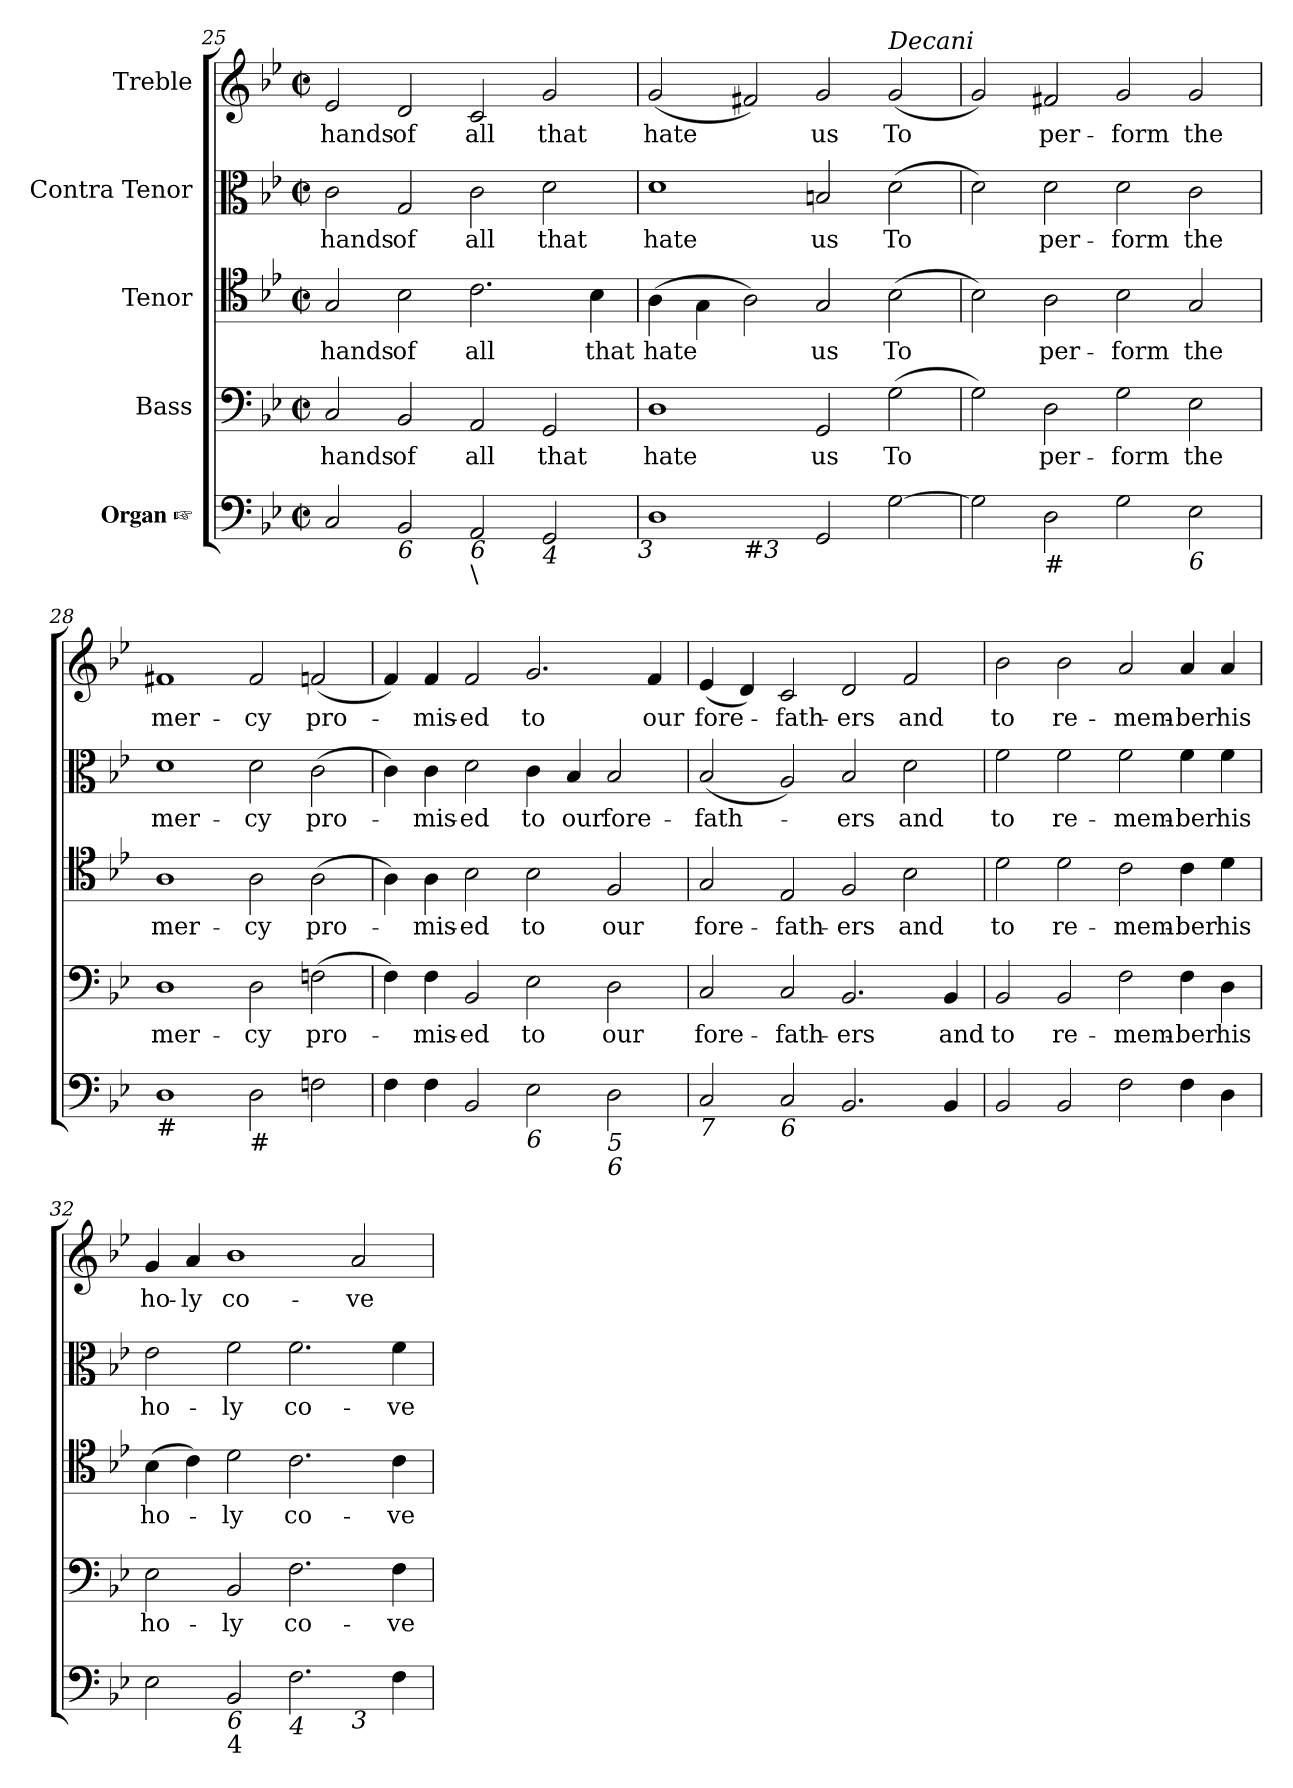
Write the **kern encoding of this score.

**kern	**kern	**text	**kern	**text	**kern	**text	**kern	**text
*part5	*part4	*part4	*part3	*part3	*part2	*part2	*part1	*part1
*staff5	*staff4	*staff4	*staff3	*staff3	*staff2	*staff2	*staff1	*staff1
*I"Organ     ☞	*I"Bass	*	*I"Tenor	*	*I"Contra Tenor	*	*I"Treble	*
!!LO:PB:g=z
*clefF4	*clefF4	*	*clefC4	*	*clefC3	*	*clefG2	*
*k[b-e-]	*k[b-e-]	*	*k[b-e-]	*	*k[b-e-]	*	*k[b-e-]	*
*g:	*g:	*	*g:	*	*g:	*	*g:	*
*M2/2	*M2/2	*	*M2/2	*	*M2/2	*	*M2/2	*
*met(c|)	*met(c|)	*	*met(c|)	*	*met(c|)	*	*met(c|)	*
=25	=25	=25	=25	=25	=25	=25	=25	=25
!	!	!LO:LY:b	!	!LO:LY:b	!	!LO:LY:b	!	!LO:LY:b
2C/	2C/	hands	2G/	hands	2c\	hands	2e-/	hands
!LO:TX:b:i:t=6	!	!	!	!	!	!	!	!
!	!	!LO:LY:b	!	!LO:LY:b	!	!LO:LY:b	!	!LO:LY:b
2BB-/	2BB-/	of	2B-\	of	2G/	of	2d/	of
!LO:TX:b:i:t=6	!	!	!	!	!	!	!	!
!LO:TX:b:t=\	!	!	!	!	!	!	!	!
!	!	!LO:LY:b	!	!LO:LY:b	!	!LO:LY:b	!	!LO:LY:b
2AA/	2AA/	all	2.c\	all	2c\	all	2c/	all
!LO:TX:b:i:t=4	!	!	!	!	!	!	!	!
!	!	!LO:LY:b	!	!	!	!LO:LY:b	!	!LO:LY:b
2GG/	2GG/	that	.	.	2d\	that	2g/	that
!	!	!	!	!LO:LY:b	!	!	!	!
.	.	.	4B-\	that	.	.	.	.
!LO:TX:b:i:t=3	!	!	!	!	!	!	!	!
=26	=26	=26	=26	=26	=26	=26	=26	=26
!LO:TX:b:i:t=4	!	!	!	!	!	!	!	!
!	!	!LO:LY:b	!	!LO:LY:b	!	!LO:LY:b	!	!LO:LY:b
*^	*	*	*	*	*	*	*	*
1D	2ryy	1D	hate	(>4A\	hate	1d	hate	(<2g/	hate
.	.	.	.	4G\	.	.	.	.	.
!	!LO:TX:b:i:t=#3	!	!	!	!	!	!	!	!
.	1.ryy	.	.	2A\)	.	.	.	2f#X/)	.
!	!	!	!LO:LY:b	!	!LO:LY:b	!	!LO:LY:b	!	!LO:LY:b
2GG/	.	2GG/	us	2G/	us	2Bn/	us	2g/	us
!	!	!	!	!	!	!	!	!LO:TX:a:i:t=Decani	!
!	!	!	!LO:LY:b	!	!LO:LY:b	!	!LO:LY:b	!	!LO:LY:b
[2G\	.	(>2G\	To	(>2B-\	To	(>2d\	To	(<2g/	To
*v	*v	*	*	*	*	*	*	*	*
=27	=27	=27	=27	=27	=27	=27	=27	=27
2G\]	2G\)	.	2B-\)	.	2d\)	.	2g/)	.
!LO:TX:b:i:t=#	!	!	!	!	!	!	!	!
!	!	!LO:LY:b	!	!LO:LY:b	!	!LO:LY:b	!	!LO:LY:b
2D\	2D\	per-	2A\	per-	2d\	per-	2f#X/	per-
!	!	!LO:LY:b	!	!LO:LY:b	!	!LO:LY:b	!	!LO:LY:b
2G\	2G\	-form	2B-\	-form	2d\	-form	2g/	-form
!LO:TX:b:i:t=6	!	!	!	!	!	!	!	!
!	!	!LO:LY:b	!	!LO:LY:b	!	!LO:LY:b	!	!LO:LY:b
2E-\	2E-\	the	2G/	the	2c\	the	2g/	the
=28	=28	=28	=28	=28	=28	=28	=28	=28
!LO:TX:b:i:t=#	!	!	!	!	!	!	!	!
!	!	!LO:LY:b	!	!LO:LY:b	!	!LO:LY:b	!	!LO:LY:b
1D	1D	mer-	1A	mer-	1d	mer-	1f#X	mer-
!LO:TX:b:i:t=#	!	!	!	!	!	!	!	!
!	!	!LO:LY:b	!	!LO:LY:b	!	!LO:LY:b	!	!LO:LY:b
2D\	2D\	-cy	2A\	-cy	2d\	-cy	2f#/	-cy
!	!	!LO:LY:b	!	!LO:LY:b	!	!LO:LY:b	!	!LO:LY:b
2Fn\	(>2Fn\	pro-	(>2A\	pro-	(>2c\	pro-	(<2fn/	pro-
!!LO:LB:g=z
=29	=29	=29	=29	=29	=29	=29	=29	=29
4F\	4F\)	.	4A\)	.	4c\)	.	4f/)	.
!	!	!LO:LY:b	!	!LO:LY:b	!	!LO:LY:b	!	!LO:LY:b
4F\	4F\	-mis-	4A\	-mis-	4c\	-mis-	4f/	-mis-
!	!	!LO:LY:b	!	!LO:LY:b	!	!LO:LY:b	!	!LO:LY:b
2BB-/	2BB-/	-ed	2B-\	-ed	2d\	-ed	2f/	-ed
!LO:TX:b:i:t=6	!	!	!	!	!	!	!	!
!	!	!LO:LY:b	!	!LO:LY:b	!	!LO:LY:b	!	!LO:LY:b
2E-\	2E-\	to	2B-\	to	4c\	to	2.g/	to
!	!	!	!	!	!	!LO:LY:b	!	!
.	.	.	.	.	4B-/	our	.	.
!LO:TX:b:i:t=5	!	!	!	!	!	!	!	!
!LO:TX:b:i:t=6	!	!	!	!	!	!	!	!
!	!	!LO:LY:b	!	!LO:LY:b	!	!LO:LY:b	!	!
2D\	2D\	our	2F/	our	2B-/	fore-	.	.
!	!	!	!	!	!	!	!	!LO:LY:b
.	.	.	.	.	.	.	4f/	our
=30	=30	=30	=30	=30	=30	=30	=30	=30
!LO:TX:b:i:t=7	!	!	!	!	!	!	!	!
!	!	!LO:LY:b	!	!LO:LY:b	!	!LO:LY:b	!	!LO:LY:b
2C/	2C/	fore-	2G/	fore-	(<2B-/	-fath-	(<4e-/	fore-
.	.	.	.	.	.	.	4d/)	.
!LO:TX:b:i:t=6	!	!	!	!	!	!	!	!
!	!	!LO:LY:b	!	!LO:LY:b	!	!	!	!LO:LY:b
2C/	2C/	-fath-	2E-/	-fath-	2A/)	.	2c/	-fath-
!	!	!LO:LY:b	!	!LO:LY:b	!	!LO:LY:b	!	!LO:LY:b
2.BB-/	2.BB-/	-ers	2F/	-ers	2B-/	-ers	2d/	-ers
!	!	!	!	!LO:LY:b	!	!LO:LY:b	!	!LO:LY:b
.	.	.	2B-\	and	2d\	and	2f/	and
!	!	!LO:LY:b	!	!	!	!	!	!
4BB-/	4BB-/	and	.	.	.	.	.	.
=31	=31	=31	=31	=31	=31	=31	=31	=31
!	!	!LO:LY:b	!	!LO:LY:b	!	!LO:LY:b	!	!LO:LY:b
2BB-/	2BB-/	to	2d\	to	2f\	to	2b-\	to
!	!	!LO:LY:b	!	!LO:LY:b	!	!LO:LY:b	!	!LO:LY:b
2BB-/	2BB-/	re-	2d\	re-	2f\	re-	2b-\	re-
!	!	!LO:LY:b	!	!LO:LY:b	!	!LO:LY:b	!	!LO:LY:b
2F\	2F\	-mem-	2c\	-mem-	2f\	-mem-	2a/	-mem-
!	!	!LO:LY:b	!	!LO:LY:b	!	!LO:LY:b	!	!LO:LY:b
4F\	4F\	-ber	4c\	-ber	4f\	-ber	4a/	-ber
!	!	!LO:LY:b	!	!LO:LY:b	!	!LO:LY:b	!	!LO:LY:b
4D\	4D\	his	4d\	his	4f\	his	4a/	his
!!LO:PB:g=z
=32	=32	=32	=32	=32	=32	=32	=32	=32
!LO:TX:b:i:t=5	!	!	!	!	!	!	!	!
!LO:TX:b:t=3	!	!	!	!	!	!	!	!
!	!	!LO:LY:b	!	!LO:LY:b	!	!LO:LY:b	!	!LO:LY:b
*^	*	*	*	*	*	*	*	*
2E-\	1.ryy	2E-\	ho-	(>4B-\	ho-	2e-\	ho-	4g/	ho-
!	!	!	!	!	!	!	!	!	!LO:LY:b
.	.	.	.	4c\)	.	.	.	4a/	-ly
!LO:TX:b:i:t=6	!	!	!	!	!	!	!	!	!
!LO:TX:b:t=4	!	!	!	!	!	!	!	!	!
!	!	!	!LO:LY:b	!	!LO:LY:b	!	!LO:LY:b	!	!LO:LY:b
2BB-/	.	2BB-/	-ly	2d\	-ly	2f\	-ly	1b-	co-
!LO:TX:b:i:t=4	!	!	!	!	!	!	!	!	!
!	!	!	!LO:LY:b	!	!LO:LY:b	!	!LO:LY:b	!	!
2.F\	.	2.F\	co-	2.c\	co-	2.f\	co-	.	.
!	!LO:TX:b:i:t=3	!	!	!	!	!	!	!	!
!	!	!	!	!	!	!	!	!	!LO:LY:b
.	2ryy	.	.	.	.	.	.	2a/	-ve-
!	!	!	!LO:LY:b	!	!LO:LY:b	!	!LO:LY:b	!	!
4F\	.	4F\	-ve-	4c\	-ve-	4f\	-ve-	.	.
*v	*v	*	*	*	*	*	*	*	*
=	=	=	=	=	=	=	=	=
*-	*-	*-	*-	*-	*-	*-	*-	*-
